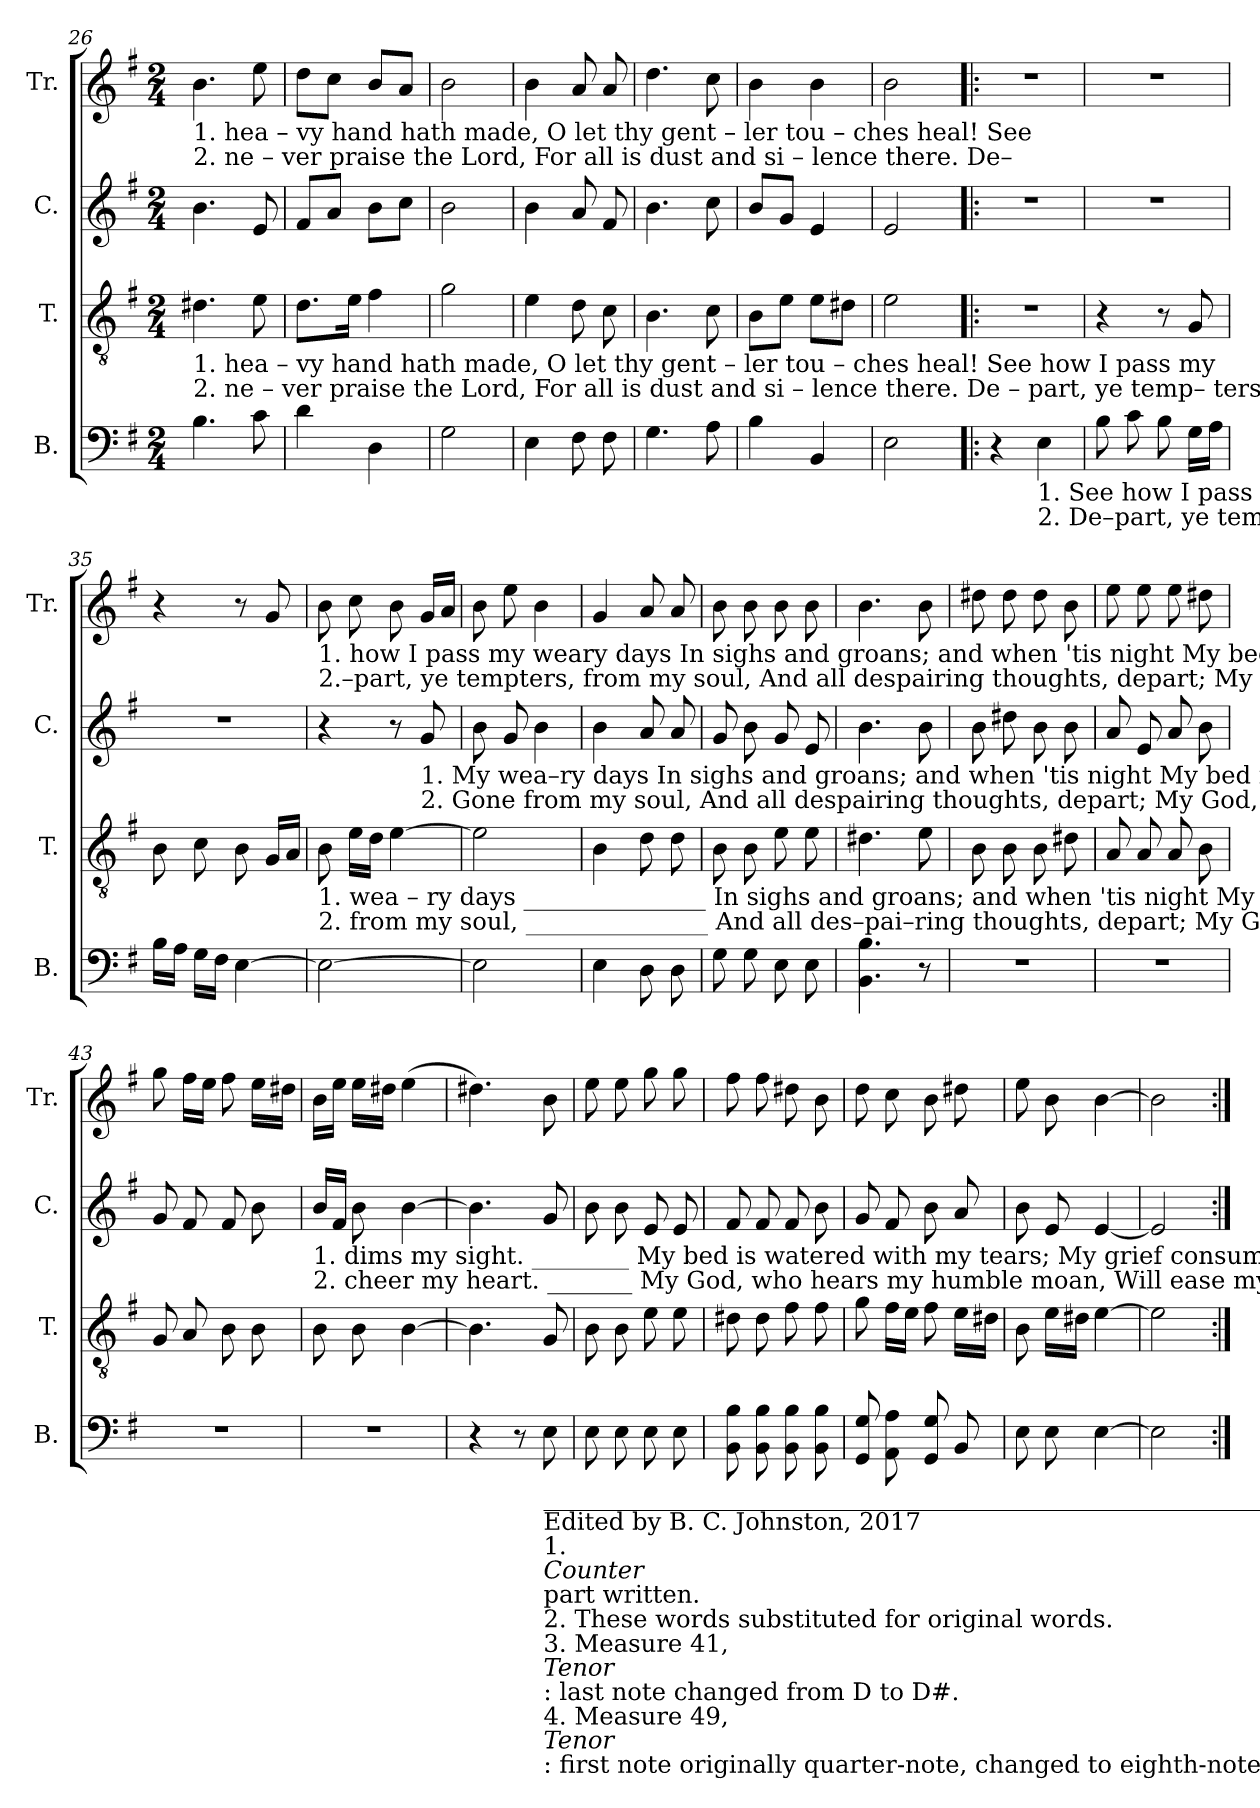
**kern	**kern	**kern	**kern
*part4	*part3	*part2	*part1
*staff4	*staff3	*staff2	*staff1
*I"B.	*I"T.	*I"C.	*I"Tr.
*I'B.	*I'T.	*I'C.	*I'Tr.
!!LO:LB:g=z
*clefF4	*clefGv2	*clefG2	*clefG2
*k[f#]	*k[f#]	*k[f#]	*k[f#]
*M2/4	*M2/4	*M2/4	*M2/4
=26	=26	=26	=26
!	!	!	!LO:TX:b:t=1. hea –  vy    hand       hath    made,   O       let   thy    gent – ler   tou – ches           heal!                                                                                         See
!	!	!	!LO:TX:b:t=2. ne  –  ver   praise     the       Lord,    For   all    is     dust   and   si   –  lence          there.                                                                                       De–
!	!LO:TX:b:t=1. hea –  vy    hand       hath    made,   O       let   thy    gent – ler   tou – ches           heal!                                               See     how    I        pass    my	!	!
!	!LO:TX:b:t=2. ne  –  ver   praise     the       Lord,    For   all    is     dust   and   si   –  lence          there.                                             De  – part,    ye     temp– ters,	!	!
4.B\	4.d#X\	4.b\	4.b\
8c\	8e\	8e/	8ee\
=27	=27	=27	=27
4d\	8.d\L	8f#/L	8dd\L
.	.	8a/J	8cc\J
.	16e\Jk	.	.
4D\	4f#\	8b\L	8b/L
.	.	8cc\J	8a/J
=28	=28	=28	=28
2G\	2g\	2b\	2b\
=29	=29	=29	=29
4E\	4e\	4b\	4b\
8F#\	8d\	8a/	8a/
8F#\	8c\	8f#/	8a/
=30	=30	=30	=30
4.G\	4.B\	4.b\	4.dd\
8A\	8c\	8cc\	8cc\
=31	=31	=31	=31
4B\	8B\L	8b/L	4b\
.	8e\J	8g/J	.
4BB/	8e\L	4e/	4b\
.	8d#X\J	.	.
=32	=32	=32	=32
2E\	2e\	2e/	2b\
=33!|:	=33!|:	=33!|:	=33!|:
4r	2r	2r	2r
!LO:TX:b:t=1. See  how  I  pass  my    wea –  ry    days ________	!	!	!
!LO:TX:b:t=2. De–part,  ye  temp– ters, from my soul, _______	!	!	!
4E\	.	.	.
=34	=34	=34	=34
8B\	4r	2r	2r
8c\	.	.	.
8B\	8r	.	.
16G\LL	8G/	.	.
16A\JJ	.	.	.
=35	=35	=35	=35
16B\LL	8B\	2r	4r
16A\JJ	.	.	.
16G\LL	8c\	.	.
16F#\JJ	.	.	.
[4E\	8B\	.	8r
.	16G/LL	.	8g/
.	16A/JJ	.	.
!!LO:PB:g=z
=36	=36	=36	=36
!	!	!	!LO:TX:b:t=1. how I  pass my weary days  In sighs and groans; and when 'tis night   My bed is watered with my tears;
!	!	!	!LO:TX:b:t=2.–part, ye tempters, from  my soul, And all despairing thoughts, depart;  My God, who hears my humble moan,
!	!LO:TX:b:t=1.  wea –  ry  days _______________  In sighs and groans; and when 'tis night   My   bed  is  watered  with my tears;	!	!
!	!LO:TX:b:t=2. from   my  soul, _______________ And all  des–pai–ring thoughts, depart;  My God, who hears my humble moan,	!	!
2E\_	8B\	4r	8b\
.	16e\LL	.	8cc\
.	16d\JJ	.	.
.	[4e\	8r	8b\
!	!	!LO:TX:b:t=1. My wea–ry  days  In sighs and groans; and when 'tis night   My bed is watered  with my tears;  My grief  consumes,  and	!
!	!	!LO:TX:b:t=2. Gone from my soul,  And all despairing  thoughts, depart;  My God, who hears my humble moan, Will ease my flesh,  and	!
.	.	8g/	16g/LL
.	.	.	16a/JJ
=37	=37	=37	=37
2E\]	2e\]	8b\	8b\
.	.	8g/	8ee\
.	.	4b\	4b\
=38	=38	=38	=38
4E\	4B\	4b\	4g/
8D\	8d\	8a/	8a/
8D\	8d\	8a/	8a/
=39	=39	=39	=39
8G\	8B\	8g/	8b\
8G\	8B\	8b\	8b\
8E\	8e\	8g/	8b\
8E\	8e\	8e/	8b\
=40	=40	=40	=40
4.BB\ 4.B\	4.d#X\	4.b\	4.b\
8r	8e\	8b\	8b\
=41	=41	=41	=41
2r	8B\	8b\	8dd#X\
.	8B\	8dd#X\	8dd#\
.	8B\	8b\	8dd#\
.	8d#X\	8b\	8b\
=42	=42	=42	=42
2r	8A/	8a/	8ee\
.	8A/	8e/	8ee\
.	8A/	8a/	8ee\
.	8B\	8b\	8dd#X\
=43	=43	=43	=43
2r	8G/	8g/	8gg\
.	8A/	8f#/	16ff#\LL
.	.	.	16ee\JJ
.	8B\	8f#/	8ff#\
.	8B\	8b\	16ee\LL
.	.	.	16dd#X\JJ
!!LO:LB:g=z
=44	=44	=44	=44
!	!	!LO:TX:b:t=1. dims  my    sight. ________  My  bed  is   watered with my tears;  My  grief  consumes,  and   dims    my   sight. _____	!
!	!	!LO:TX:b:t=2. cheer my    heart. _______  My God, who hears my humble moan, Will  ease  my  flesh,  and   cheer   my   heart. _____	!
2r	8B\	16b/LL	16b\LL
.	.	16f#/JJ	16ee\JJ
.	8B\	8b\	16ee\LL
.	.	.	16dd#X\JJ
.	[4B\	[4b\	(4ee\
=45	=45	=45	=45
4r	4.B\]	4.b\]	4.dd#X\)
8r	.	.	.
!LO:TX:b:t=___________________________________________________________________________________________________________________	!	!	!
!LO:TX:b:t=Edited by B. C. Johnston, 2017	!	!	!
!LO:TX:b:t=1.	!	!	!
!LO:TX:b:i:t=Counter	!	!	!
!LO:TX:b:t=part written.	!	!	!
!LO:TX:b:t=2. These words substituted for original words.	!	!	!
!LO:TX:b:t=3. Measure 41,	!	!	!
!LO:TX:b:i:t=Tenor	!	!	!
!LO:TX:b:t=&colon; last note changed from D to D#.	!	!	!
!LO:TX:b:t=4. Measure 49,	!	!	!
!LO:TX:b:i:t=Tenor	!	!	!
!LO:TX:b:t=&colon; first note originally quarter-note, changed to eighth-note.	!	!	!
8E\	8G/	8g/	8b\
=46	=46	=46	=46
8E\	8B\	8b\	8ee\
8E\	8B\	8b\	8ee\
8E\	8e\	8e/	8gg\
8E\	8e\	8e/	8gg\
=47	=47	=47	=47
8BB\ 8B\	8d#X\	8f#/	8ff#\
8BB\ 8B\	8d#\	8f#/	8ff#\
8BB\ 8B\	8f#\	8f#/	8dd#X\
8BB\ 8B\	8f#\	8b\	8b\
=48	=48	=48	=48
8GG/ 8G/	8g\	8g/	8dd\
8AA\ 8A\	16f#\LL	8f#/	8cc\
.	16e\JJ	.	.
8GG/ 8G/	8f#\	8b\	8b\
8BB/	16e\LL	8a/	8dd#X\
.	16d#X\JJ	.	.
=49	=49	=49	=49
8E\	8B\	8b\	8ee\
8E\	16e\LL	8e/	8b\
.	16d#X\JJ	.	.
[4E\	[4e\	[4e/	[4b\
=50	=50	=50	=50
2E\]	2e\]	2e/]	2b\]
=:|!	=:|!	=:|!	=:|!
*-	*-	*-	*-
